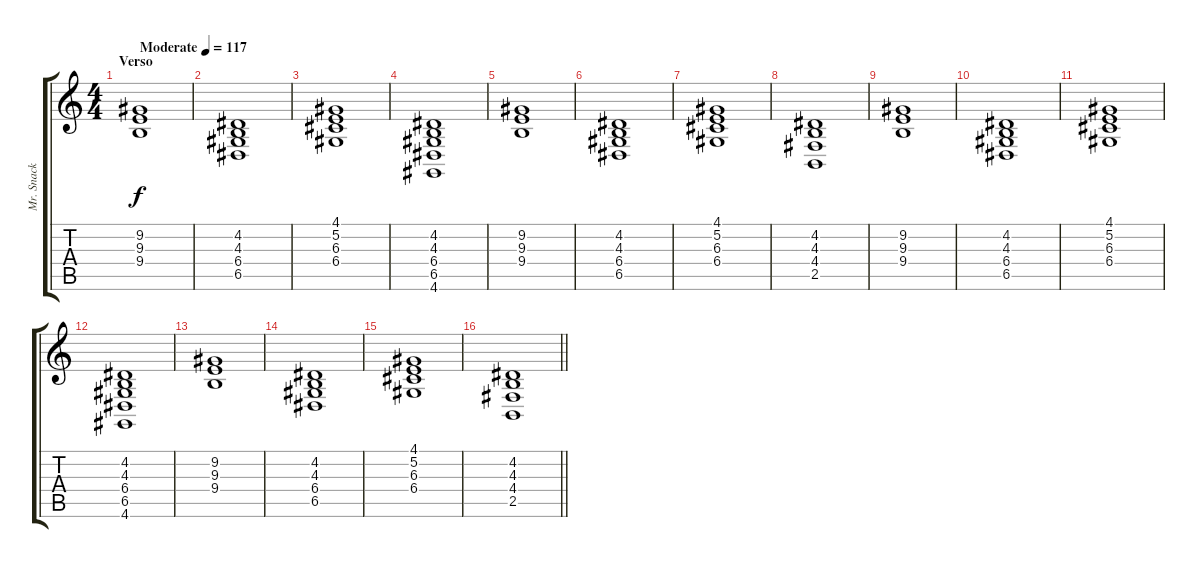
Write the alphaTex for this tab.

\track ("Mr. Snack" "Mr. Snack") {instrument pad7halo}
\staff {score tabs}
\tuning (E4 B3 G3 D3 A2 E2) {hide}
\ts (4 4)
\section ("" "Verso")
\tempo (117 "Moderate")
\clef g2
\ks c
(9.2 9.3 9.4).1{dy f instrument pad7halo} |
(4.2 4.3 6.4 6.5).1 |
(4.1 5.2 6.3 6.4).1 |
(4.2 4.3 6.4 6.5 4.6).1 |
(9.2 9.3 9.4).1 |
(4.2 4.3 6.4 6.5).1 |
(4.1 5.2 6.3 6.4).1 |
(4.2 4.3 4.4 2.5).1 |
(9.2 9.3 9.4).1 |
(4.2 4.3 6.4 6.5).1 |
(4.1 5.2 6.3 6.4).1 |
(4.2 4.3 6.4 6.5 4.6).1 |
(9.2 9.3 9.4).1 |
(4.2 4.3 6.4 6.5).1 |
(4.1 5.2 6.3 6.4).1 |
\barLineRight lightlight
(4.2 4.3 4.4 2.5).1
